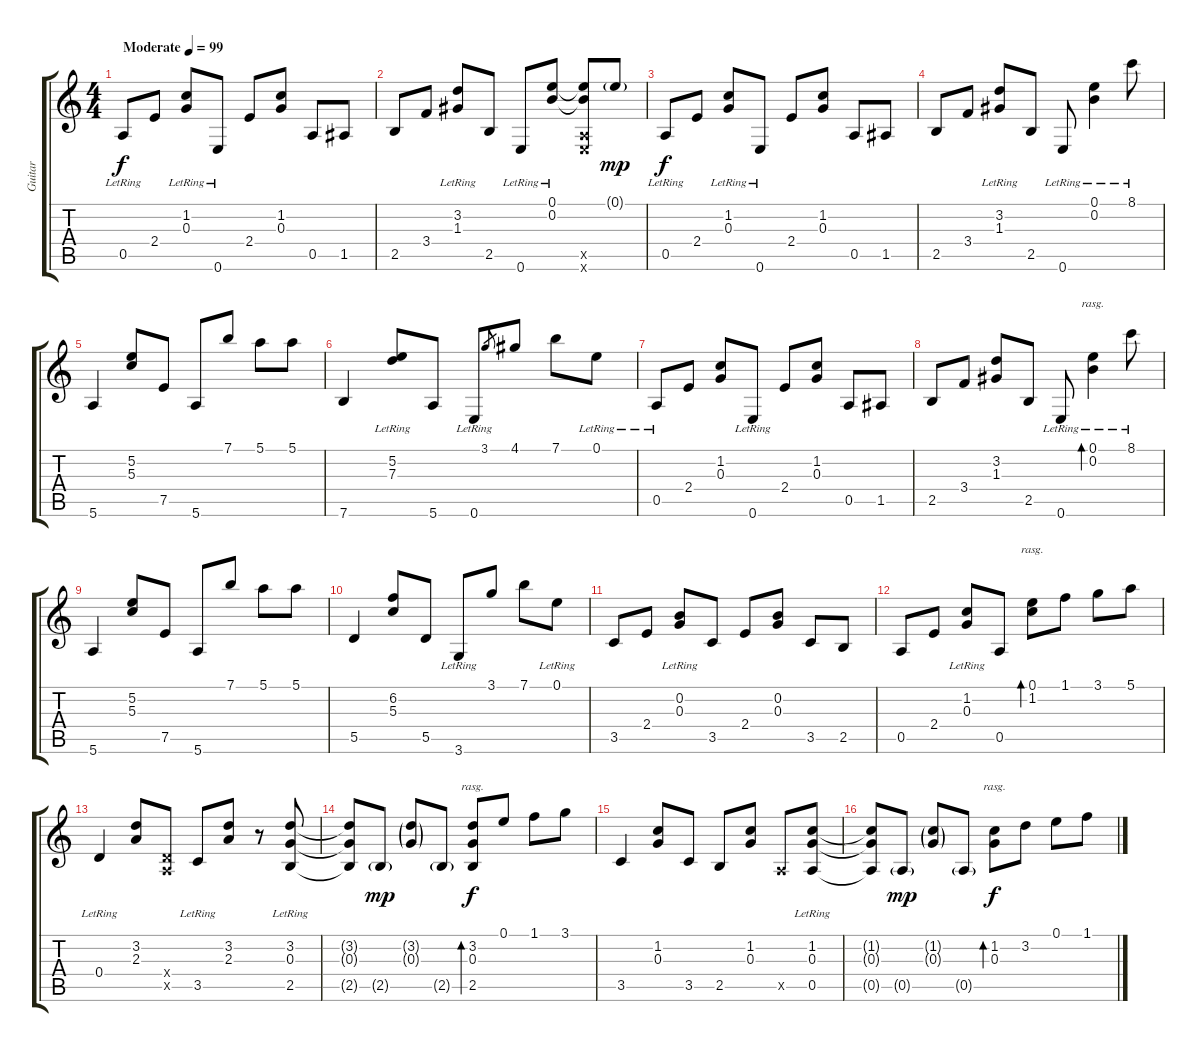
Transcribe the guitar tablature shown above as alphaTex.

\track ("Guitar" "Guitar") {instrument acousticguitarsteel}
\staff {score tabs}
\tuning (E4 B3 G3 D3 A2 E2) {hide}
\ts (4 4)
\tempo (99 "Moderate")
\clef g2
\ks c
0.5{lr}.8{dy f instrument acousticguitarsteel} 2.4.8 (1.2{lr} 0.3{lr}).8 0.6{lr}.8 2.4.8 (1.2 0.3).8 0.5.8 1.5.8 |
2.5.8 3.4.8 (3.2{lr} 1.3{lr}).8 2.5.8 0.6{lr}.8 (0.1{lr} 0.2{lr}).8 (0.1{t} 0.2{t} 0.5{x} 0.6{x}).8 0.1{g}.8{dy mp} |
0.5{lr}.8{dy f} 2.4.8 (1.2{lr} 0.3{lr}).8 0.6{lr}.8 2.4.8 (1.2 0.3).8 0.5.8 1.5.8 |
2.5.8 3.4.8 (3.2{lr} 1.3{lr}).8 2.5.8 0.6{lr}.8 (0.1{lr} 0.2{lr}).4 8.1{lr}.8 |
5.6.4 (5.2 5.3).8 7.5.8 5.6.8 7.1.8 5.1.8 5.1.8 |
7.6.4 (5.2{lr} 7.3{lr}).8 5.6.8 0.6{lr}.8 3.1.8{gr} 4.1.8 7.1.8 0.1{lr}.8 |
0.5{lr}.8 2.4.8 (1.2 0.3).8 0.6{lr}.8 2.4.8 (1.2 0.3).8 0.5.8 1.5.8 |
2.5.8 3.4.8 (3.2 1.3).8 2.5.8 0.6{lr}.8 (0.1{lr} 0.2{lr}).4{bd 120 rasg ii} 8.1{lr}.8 |
5.6.4 (5.2 5.3).8 7.5.8 5.6.8 7.1.8 5.1.8 5.1.8 |
5.5.4 (6.2 5.3).8 5.5.8 3.6{lr}.8 3.1.8 7.1.8 0.1{lr}.8 |
3.5.8 2.4.8 (0.2{lr} 0.3{lr}).8 3.5.8 2.4.8 (0.2 0.3).8 3.5.8 2.5.8 |
0.5.8 2.4.8 (1.2{lr} 0.3{lr}).8 0.5.8 (0.1 1.2).8{bd 120 rasg ii} 1.1.8 3.1.8 5.1.8 |
0.4{lr}.4 (3.2 2.3).8 (0.4{x} 0.5{x}).8 3.5{lr}.8 (3.2 2.3).8 r.8 (3.2{lr} 0.3{lr} 2.5{lr}).8 |
(3.2{t} 0.3{t} 2.5{t}).8 2.5{g}.8{dy mp} (3.2{g} 0.3{g}).8 2.5{g}.8 (3.2 0.3 2.5).8{bd 240 rasg ii dy f} 0.1.8 1.1.8 3.1.8 |
3.5.4 (1.2 0.3).8 3.5.8 2.5.8 (1.2 0.3).8 0.5{x}.8 (1.2{lr} 0.3{lr} 0.5{lr}).8 |
(1.2{t} 0.3{t} 0.5{t}).8 0.5{g}.8{dy mp} (1.2{g} 0.3{g}).8 0.5{g}.8 (1.2 0.3).8{bd 240 rasg ii dy f} 3.2.8 0.1.8 1.1.8
